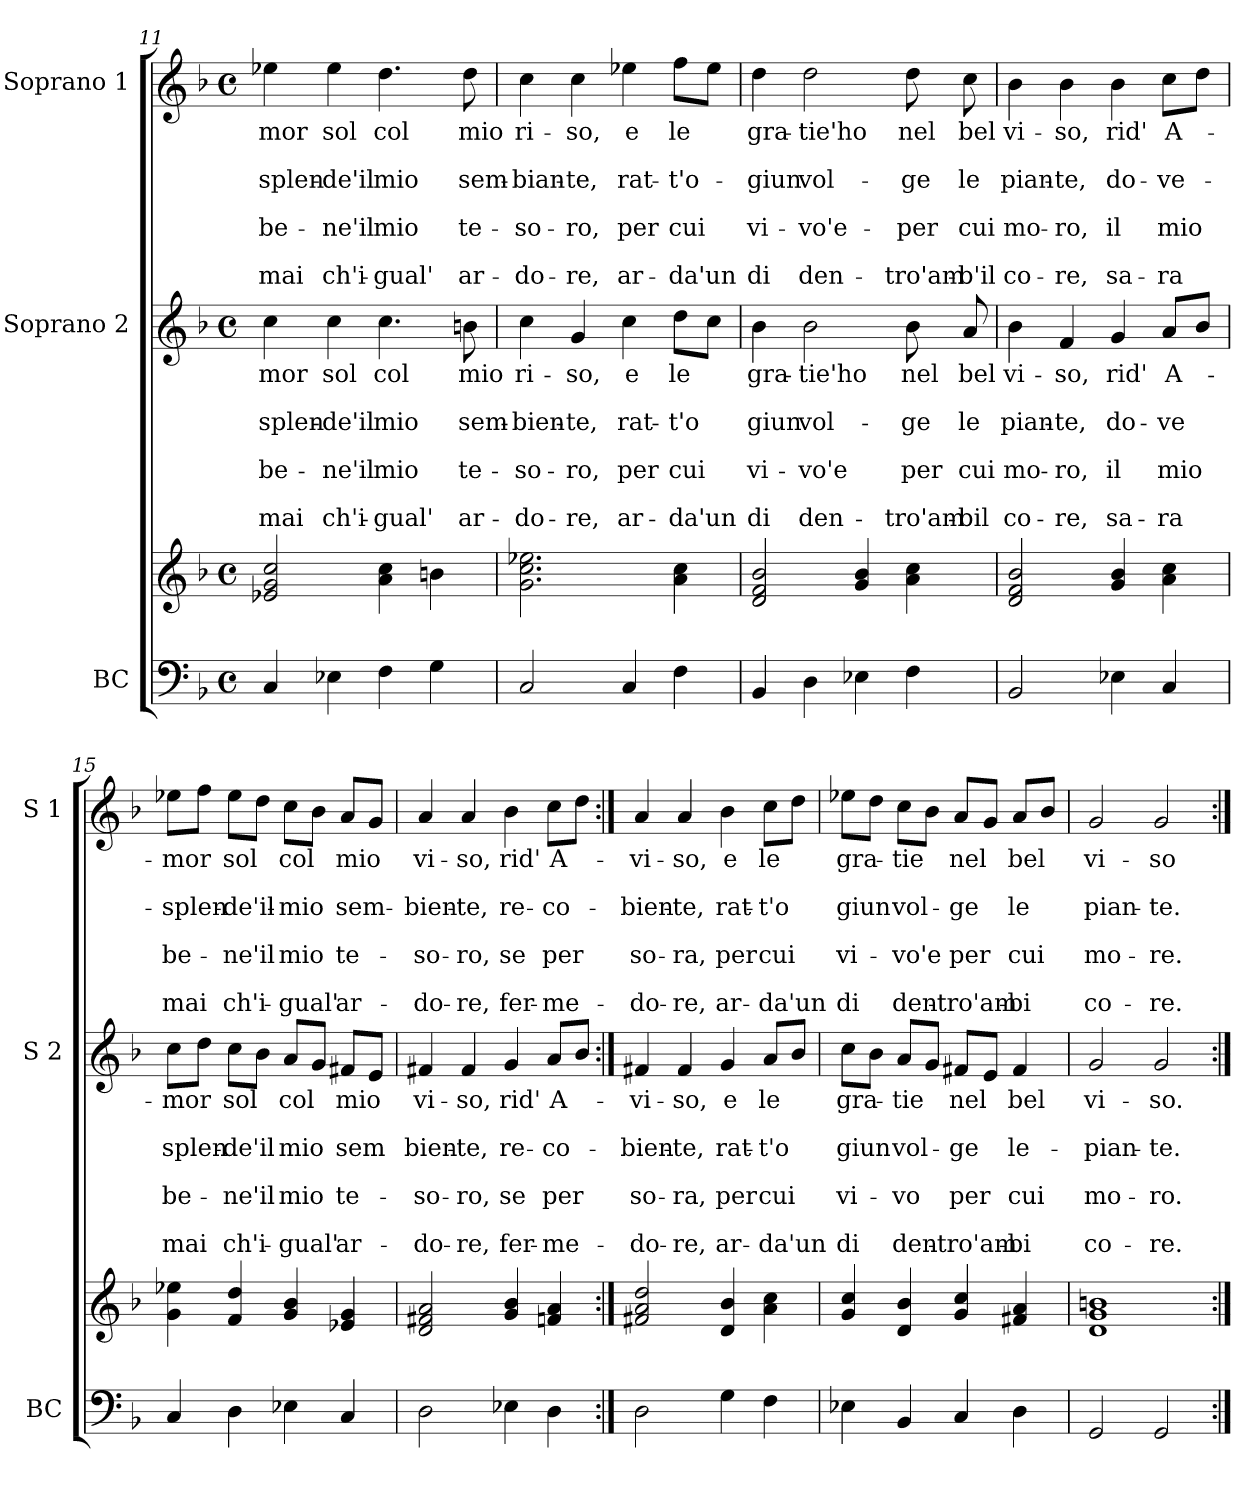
**kern	**kern	**kern	**text	**text	**text	**text	**text	**text	**text	**kern	**text	**text	**text	**text	**text	**text	**text
*part3	*part3	*part2	*part2	*part2	*part2	*part2	*part2	*part2	*part2	*part1	*part1	*part1	*part1	*part1	*part1	*part1	*part1
*staff4	*staff3	*staff2	*staff2	*staff2	*staff2	*staff2	*staff2	*staff2	*staff2	*staff1	*staff1	*staff1	*staff1	*staff1	*staff1	*staff1	*staff1
*I"BC	*	*I"Soprano 2	*	*	*	*	*	*	*	*I"Soprano 1	*	*	*	*	*	*	*
*I'BC	*	*I'S 2	*	*	*	*	*	*	*	*I'S 1	*	*	*	*	*	*	*
*clefF4	*clefG2	*clefG2	*	*	*	*	*	*	*	*clefG2	*	*	*	*	*	*	*
*k[b-]	*k[b-]	*k[b-]	*	*	*	*	*	*	*	*k[b-]	*	*	*	*	*	*	*
*F:	*F:	*F:	*	*	*	*	*	*	*	*F:	*	*	*	*	*	*	*
*M4/4	*M4/4	*M4/4	*	*	*	*	*	*	*	*M4/4	*	*	*	*	*	*	*
*met(c)	*met(c)	*met(c)	*	*	*	*	*	*	*	*met(c)	*	*	*	*	*	*	*
=11	=11	=11	=11	=11	=11	=11	=11	=11	=11	=11	=11	=11	=11	=11	=11	=11	=11
4C/	2e-X/ 2g/ 2cc/	4cc\	-mor	.	splen-	.	be-	.	mai	4ee-X\	-mor	.	splen-	.	be-	.	mai
4E-X\	.	4cc\	sol	.	-de'il	.	-ne'il	.	ch'i-	4ee-\	sol	.	-de'il	.	-ne'il	.	ch'i-
4F\	4a\ 4cc\	4.cc\	col	.	mio	.	mio	.	-gual'	4.dd\	col	.	mio	.	mio	.	-gual'
4G\	4bn\	.	.	.	.	.	.	.	.	.	.	.	.	.	.	.	.
.	.	8bn\	mio	.	sem-	.	te-	.	ar-	8dd\	mio	.	sem-	.	te-	.	ar-
=12	=12	=12	=12	=12	=12	=12	=12	=12	=12	=12	=12	=12	=12	=12	=12	=12	=12
2C/	2.g\ 2.cc\ 2.ee-X\	4cc\	ri-	.	-bien-	.	-so-	.	-do-	4cc\	ri-	.	-bian-	.	-so-	.	-do-
.	.	4g/	-so,	.	-te,	.	-ro,	.	-re,	4cc\	-so,	.	-te,	.	-ro,	.	-re,
4C/	.	4cc\	e	.	rat-	.	per	.	ar-	4ee-X\	e	.	rat-	.	per	.	ar-
4F\	4a\ 4cc\	8dd\L	le	.	-t'o	.	cui	.	-da'un	8ff\L	le	.	-t'o-	.	cui	.	-da'un
.	.	8cc\J	.	.	.	.	.	.	.	8ee-\J	.	.	.	.	.	.	.
=13	=13	=13	=13	=13	=13	=13	=13	=13	=13	=13	=13	=13	=13	=13	=13	=13	=13
4BB-/	2d/ 2f/ 2b-/	4b-\	gra-	.	giun	.	vi-	.	di	4dd\	gra-	.	-giun	.	vi-	.	di
4D\	.	2b-\	-tie'ho	.	vol-	.	-vo'e	.	den-	2dd\	-tie'ho	.	vol-	.	-vo'e-	.	den-
4E-X\	4g/ 4b-/	.	.	.	.	.	.	.	.	.	.	.	.	.	.	.	.
4F\	4a\ 4cc\	8b-\	nel	.	-ge	.	per	.	-tro'am-	8dd\	nel	.	-ge	.	-per	.	-tro'am-
.	.	8a/	bel	.	le	.	cui	.	-bil	8cc\	bel	.	le	.	cui	.	-b'il
=14	=14	=14	=14	=14	=14	=14	=14	=14	=14	=14	=14	=14	=14	=14	=14	=14	=14
2BB-/	2d/ 2f/ 2b-/	4b-\	vi-	.	pian-	.	mo-	.	co-	4b-\	vi-	.	pian-	.	mo-	.	co-
.	.	4f/	-so,	.	-te,	.	-ro,	.	-re,	4b-\	-so,	.	-te,	.	-ro,	.	-re,
4E-X\	4g/ 4b-/	4g/	rid'	.	do-	.	il	.	sa-	4b-\	rid'	.	do-	.	il	.	sa-
4C/	4a\ 4cc\	8a/L	A-	.	-ve	.	mio	.	-ra	8cc\L	A-	.	-ve-	.	mio	.	-ra
.	.	8b-/J	.	.	.	.	.	.	.	8dd\J	.	.	.	.	.	.	.
!!LO:LB:g=z
=15	=15	=15	=15	=15	=15	=15	=15	=15	=15	=15	=15	=15	=15	=15	=15	=15	=15
4C/	4g\ 4ee-X\	8cc\L	-mor	.	splen-	.	be-	.	mai	8ee-X\L	-mor	.	-splen-	.	be-	.	mai
.	.	8dd\J	.	.	.	.	.	.	.	8ff\J	.	.	.	.	.	.	.
4D\	4f/ 4dd/	8cc\L	sol	.	-de'il	.	-ne'il	.	ch'i-	8ee-\L	sol	.	-de'il-	.	-ne'il	.	ch'i-
.	.	8b-\J	.	.	.	.	.	.	.	8dd\J	.	.	.	.	.	.	.
4E-X\	4g/ 4b-/	8a/L	col	.	mio	.	mio	.	-gual'	8cc\L	col	.	-mio	.	mio	.	-gual'
.	.	8g/J	.	.	.	.	.	.	.	8b-\J	.	.	.	.	.	.	.
4C/	4e-X/ 4g/	8f#X/L	mio	.	sem	.	te-	.	ar-	8a/L	mio	.	sem-	.	te-	.	ar-
.	.	8e/J	.	.	.	.	.	.	.	8g/J	.	.	.	.	.	.	.
=16	=16	=16	=16	=16	=16	=16	=16	=16	=16	=16	=16	=16	=16	=16	=16	=16	=16
2D\	2d/ 2f#X/ 2a/	4f#X/	vi-	.	bien-	.	-so-	.	-do-	4a/	vi-	.	-bien-	.	-so-	.	-do-
.	.	4f#/	-so,	.	-te,	.	-ro,	.	-re,	4a/	-so,	.	-te,	.	-ro,	.	-re,
4E-X\	4g/ 4b-/	4g/	rid'	.	re-	.	se	.	fer-	4b-\	rid'	.	re-	.	se	.	fer-
4D\	4fn/ 4a/	8a/L	A-	.	-co-	.	per	.	-me-	8cc\L	A-	.	-co-	.	per	.	-me-
.	.	8b-/J	.	.	.	.	.	.	.	8dd\J	.	.	.	.	.	.	.
=17:|!	=17:|!	=17:|!	=17:|!	=17:|!	=17:|!	=17:|!	=17:|!	=17:|!	=17:|!	=17:|!	=17:|!	=17:|!	=17:|!	=17:|!	=17:|!	=17:|!	=17:|!
2D\	2f#X/ 2a/ 2dd/	4f#X/	-vi-	.	-bien-	.	so-	.	-do-	4a/	-vi-	.	-bien-	.	so-	.	-do-
.	.	4f#/	-so,	.	-te,	.	-ra,	.	-re,	4a/	-so,	.	-te,	.	-ra,	.	-re,
4G\	4d/ 4b-/	4g/	e	.	rat-	.	per	.	ar-	4b-\	e	.	rat-	.	per	.	ar-
4F\	4a\ 4cc\	8a/L	le	.	-t'o	.	cui	.	-da'un	8cc\L	le	.	-t'o	.	cui	.	-da'un
.	.	8b-/J	.	.	.	.	.	.	.	8dd\J	.	.	.	.	.	.	.
=18	=18	=18	=18	=18	=18	=18	=18	=18	=18	=18	=18	=18	=18	=18	=18	=18	=18
4E-X\	4g/ 4cc/	8cc\L	gra-	.	giun	.	vi-	.	di	8ee-X\L	gra-	.	giun	.	vi-	.	di
.	.	8b-\J	.	.	.	.	.	.	.	8dd\J	.	.	.	.	.	.	.
4BB-/	4d/ 4b-/	8a/L	-tie	.	vol-	.	-vo	.	den-	8cc\L	-tie	.	vol-	.	-vo'e	.	den-
.	.	8g/J	.	.	.	.	.	.	.	8b-\J	.	.	.	.	.	.	.
4C/	4g/ 4cc/	8f#X/L	nel	.	-ge	.	per	.	-tro'am-	8a/L	nel	.	-ge	.	per	.	-tro'am-
.	.	8e/J	.	.	.	.	.	.	.	8g/J	.	.	.	.	.	.	.
4D\	4f#X/ 4a/	4f#/	bel	.	le-	.	cui	.	-bi	8a/L	bel	.	le	.	cui	.	-bi
.	.	.	.	.	.	.	.	.	.	8b-/J	.	.	.	.	.	.	.
=19	=19	=19	=19	=19	=19	=19	=19	=19	=19	=19	=19	=19	=19	=19	=19	=19	=19
2GG/	1d 1g 1bn	2g/	vi-	.	-pian-	.	mo-	.	co-	2g/	vi-	.	pian-	.	mo-	.	co-
2GG/	.	2g/	-so.	.	-te.	.	-ro.	.	-re.	2g/	-so	.	-te.	.	-re.	.	-re.
=:|!	=:|!	=:|!	=:|!	=:|!	=:|!	=:|!	=:|!	=:|!	=:|!	=:|!	=:|!	=:|!	=:|!	=:|!	=:|!	=:|!	=:|!
*-	*-	*-	*-	*-	*-	*-	*-	*-	*-	*-	*-	*-	*-	*-	*-	*-	*-
